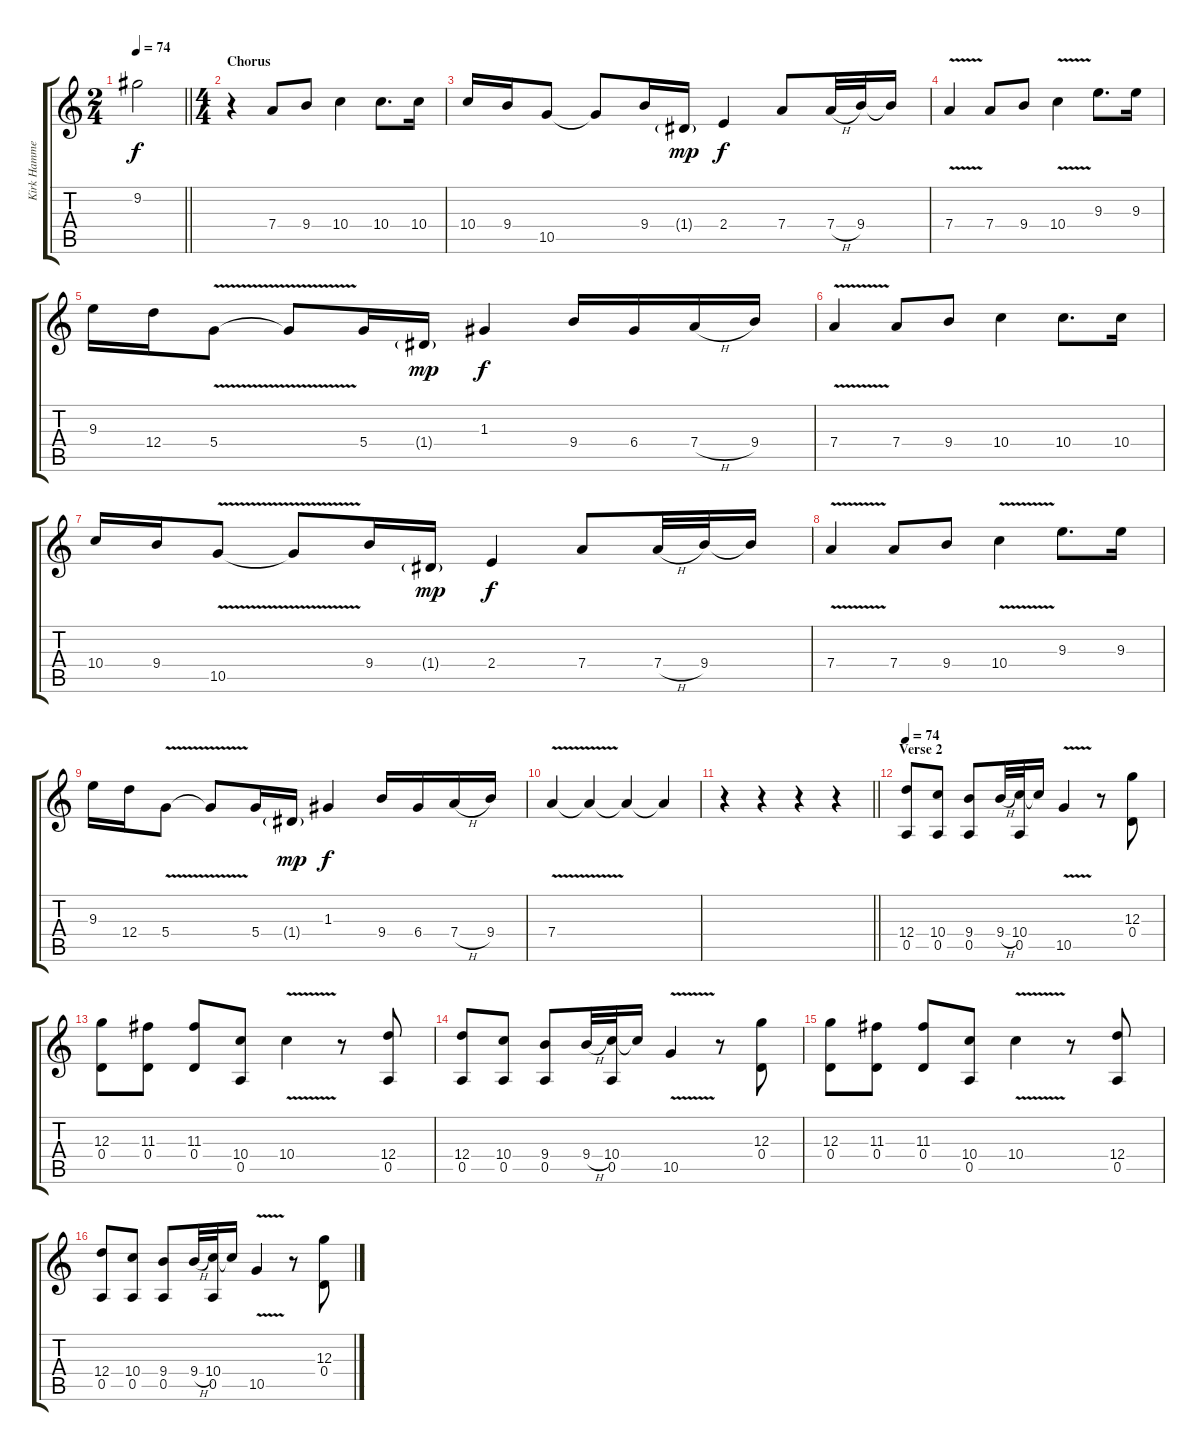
\track ("Kirk Hammett" "Kirk Hamme") {instrument electricguitarclean}
\staff {score tabs}
\tuning (E4 B3 G3 D3 A2 E2) {hide}
\ts (2 4)
\tempo 74
\clef g2
\barLineRight lightlight
\ks c
9.2.2{dy f} |
\ts (4 4)
\section ("" "Chorus")
r.4 7.4.8{instrument electricguitarclean} 9.4.8 10.4.4 10.4.8{d} 10.4.16 |
10.4.16 9.4.16 10.5.8 10.5{t}.8 9.4.16 1.4{g}.16{dy mp} 2.4.4{dy f} 7.4.8 7.4{h}.32 9.4.32 9.4{t}.16 |
7.4{v}.4 7.4.8 9.4.8 10.4{v}.4 9.3.8{d} 9.3.16 |
9.3.16 12.4.16 5.4{v}.8 5.4{t}.8 5.4.16 1.4{g}.16{dy mp} 1.3.4{dy f} 9.4.16 6.4.16 7.4{h}.16 9.4.16 |
7.4{v}.4 7.4.8 9.4.8 10.4.4 10.4.8{d} 10.4.16 |
10.4.16 9.4.16 10.5{v}.8 10.5{t}.8 9.4.16 1.4{g}.16{dy mp} 2.4.4{dy f} 7.4.8 7.4{h}.32 9.4.32 9.4{t}.16 |
7.4{v}.4 7.4.8 9.4.8 10.4{v}.4 9.3.8{d} 9.3.16 |
9.3.16 12.4.16 5.4{v}.8 5.4{t}.8 5.4.16 1.4{g}.16{dy mp} 1.3.4{dy f} 9.4.16 6.4.16 7.4{h}.16 9.4.16 |
7.4{v}.4 7.4{t}.4 7.4{t}.4 7.4{t}.4 |
\barLineRight lightlight
r.4 r.4 r.4 r.4 |
\section ("" "Verse 2")
\tempo 74
(12.4 0.5).8{instrument distortionguitar} (10.4 0.5).8 (9.4 0.5).8 9.4{h}.32 (10.4 0.5).32 10.4{t}.16 10.5{v}.4 r.8 (12.3 0.4).8 |
(12.3 0.4).8 (11.3 0.4).8 (11.3 0.4).8 (10.4 0.5).8 10.4{v}.4 r.8 (12.4 0.5).8 |
(12.4 0.5).8 (10.4 0.5).8 (9.4 0.5).8 9.4{h}.32 (10.4 0.5).32 10.4{t}.16 10.5{v}.4 r.8 (12.3 0.4).8 |
(12.3 0.4).8 (11.3 0.4).8 (11.3 0.4).8 (10.4 0.5).8 10.4{v}.4 r.8 (12.4 0.5).8 |
(12.4 0.5).8 (10.4 0.5).8 (9.4 0.5).8 9.4{h}.32 (10.4 0.5).32 10.4{t}.16 10.5{v}.4 r.8 (12.3 0.4).8
